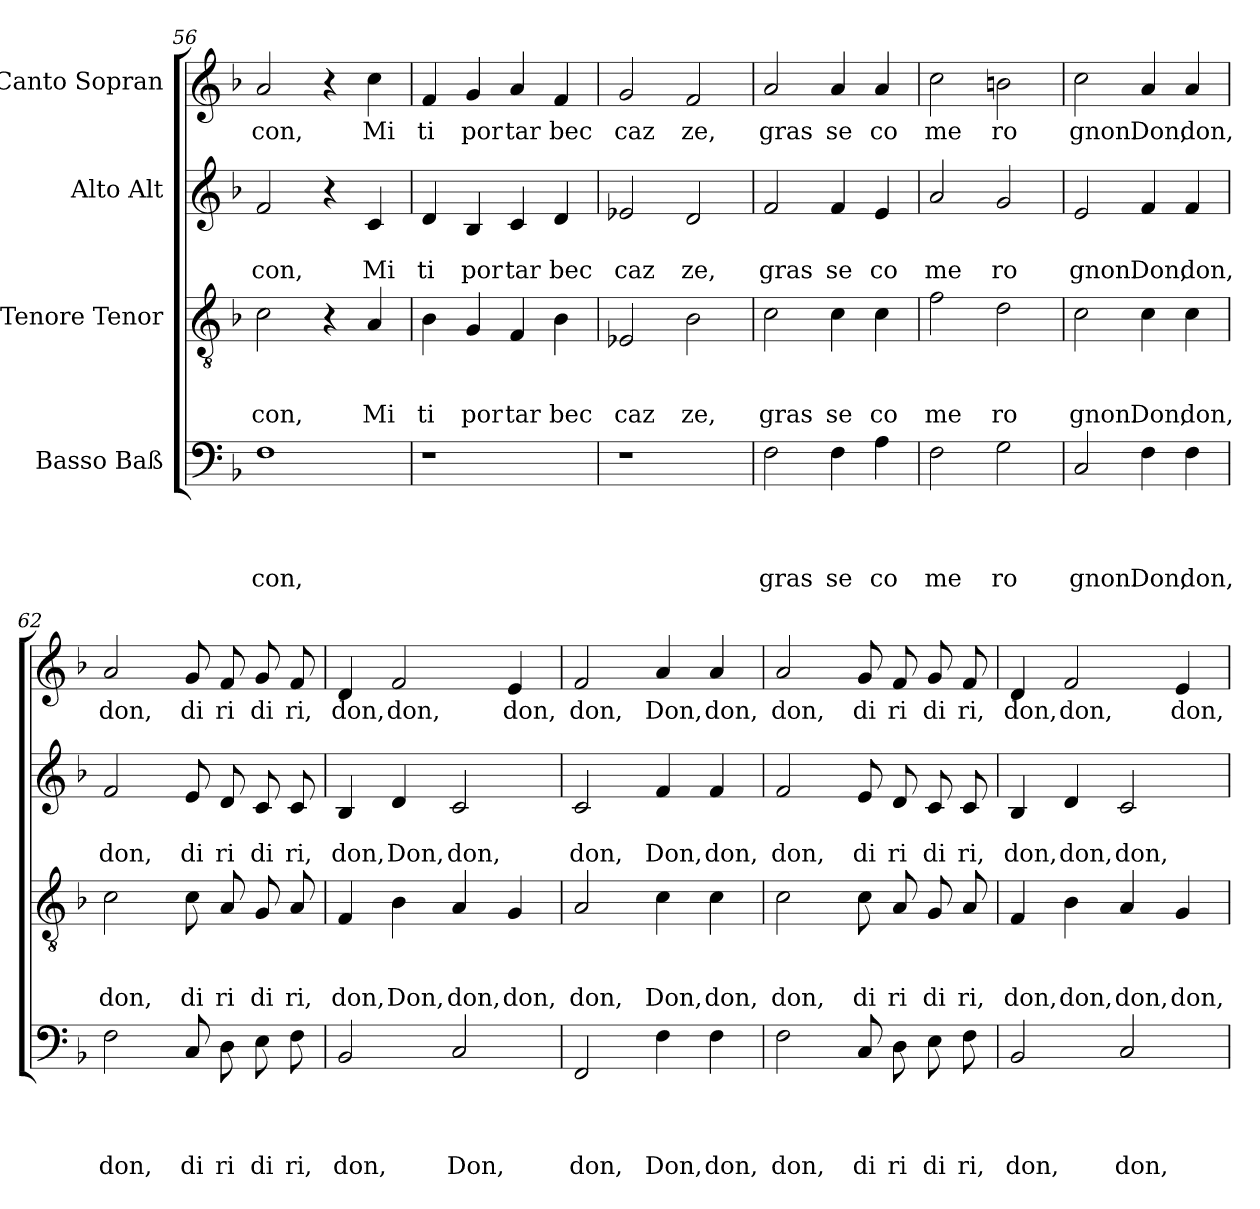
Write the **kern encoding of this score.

**kern	**text	**text	**text	**text	**kern	**text	**text	**text	**kern	**text	**text	**kern	**text
*part4	*part4	*part4	*part4	*part4	*part3	*part3	*part3	*part3	*part2	*part2	*part2	*part1	*part1
*staff4	*staff4	*staff4	*staff4	*staff4	*staff3	*staff3	*staff3	*staff3	*staff2	*staff2	*staff2	*staff1	*staff1
*I"Basso Baß	*	*	*	*	*I"Tenore Tenor	*	*	*	*I"Alto Alt	*	*	*I"Canto Sopran	*
*clefF4	*	*	*	*	*clefGv2	*	*	*	*clefG2	*	*	*clefG2	*
*ITrd-3c-5	*	*	*	*	*	*	*	*	*ITrd-3c-5	*	*	*ITrd-3c-5	*
*k[b-e-]	*	*	*	*	*k[b-]	*	*	*	*k[b-e-]	*	*	*k[b-e-]	*
*B-:	*	*	*	*	*F:	*	*	*	*B-:	*	*	*B-:	*
=56	=56	=56	=56	=56	=56	=56	=56	=56	=56	=56	=56	=56	=56
!	!	!	!	!LO:LY:b	!	!	!	!LO:LY:b	!	!	!LO:LY:b	!	!LO:LY:b
1B-	.	.	.	con,	2c\	.	.	con,	2b-/	.	con,	2dd/	con,
.	.	.	.	.	4r	.	.	.	4r	.	.	4r	.
!	!	!	!	!	!	!	!	!LO:LY:b	!	!	!LO:LY:b	!	!LO:LY:b
.	.	.	.	.	4A/	.	.	Mi	4f/	.	Mi	4ff\	Mi
=57	=57	=57	=57	=57	=57	=57	=57	=57	=57	=57	=57	=57	=57
!	!	!	!	!	!	!	!	!LO:LY:b	!	!	!LO:LY:b	!	!LO:LY:b
1r	.	.	.	.	4B-\	.	.	ti	4g/	.	ti	4b-/	ti
!	!	!	!	!	!	!	!	!LO:LY:b	!	!	!LO:LY:b	!	!LO:LY:b
.	.	.	.	.	4G/	.	.	por	4e-/	.	por	4cc/	por
!	!	!	!	!	!	!	!	!LO:LY:b	!	!	!LO:LY:b	!	!LO:LY:b
.	.	.	.	.	4F/	.	.	tar	4f/	.	tar	4dd/	tar
!	!	!	!	!	!	!	!	!LO:LY:b	!	!	!LO:LY:b	!	!LO:LY:b
.	.	.	.	.	4B-\	.	.	bec	4g/	.	bec	4b-/	bec
=58	=58	=58	=58	=58	=58	=58	=58	=58	=58	=58	=58	=58	=58
!	!	!	!	!	!	!	!	!LO:LY:b	!	!	!LO:LY:b	!	!LO:LY:b
1r	.	.	.	.	2E-X/	.	.	caz	2a-X/	.	caz	2cc/	caz
!	!	!	!	!	!	!	!	!LO:LY:b	!	!	!LO:LY:b	!	!LO:LY:b
.	.	.	.	.	2B-\	.	.	ze,	2g/	.	ze,	2b-/	ze,
!!LO:PB:g=z
=59	=59	=59	=59	=59	=59	=59	=59	=59	=59	=59	=59	=59	=59
!	!	!	!	!LO:LY:b	!	!	!	!LO:LY:b	!	!	!LO:LY:b	!	!LO:LY:b
2B-\	.	.	.	gras	2c\	.	.	gras	2b-/	.	gras	2dd/	gras
!	!	!	!	!LO:LY:b	!	!	!	!LO:LY:b	!	!	!LO:LY:b	!	!LO:LY:b
4B-\	.	.	.	se	4c\	.	.	se	4b-/	.	se	4dd/	se
!	!	!	!	!LO:LY:b	!	!	!	!LO:LY:b	!	!	!LO:LY:b	!	!LO:LY:b
4d\	.	.	.	co	4c\	.	.	co	4a/	.	co	4dd/	co
=60	=60	=60	=60	=60	=60	=60	=60	=60	=60	=60	=60	=60	=60
!	!	!	!	!LO:LY:b	!	!	!	!LO:LY:b	!	!	!LO:LY:b	!	!LO:LY:b
2B-\	.	.	.	me	2f\	.	.	me	2dd/	.	me	2ff\	me
!	!	!	!	!LO:LY:b	!	!	!	!LO:LY:b	!	!	!LO:LY:b	!	!LO:LY:b
2c\	.	.	.	ro	2d\	.	.	ro	2cc/	.	ro	2een\	ro
=61	=61	=61	=61	=61	=61	=61	=61	=61	=61	=61	=61	=61	=61
!	!	!	!	!LO:LY:b	!	!	!	!LO:LY:b	!	!	!LO:LY:b	!	!LO:LY:b
2F/	.	.	.	gnon.	2c\	.	.	gnon.	2a/	.	gnon.	2ff\	gnon.
!	!	!	!	!LO:LY:b	!	!	!	!LO:LY:b	!	!	!LO:LY:b	!	!LO:LY:b
4B-\	.	.	.	Don,	4c\	.	.	Don,	4b-/	.	Don,	4dd/	Don,
!	!	!	!	!LO:LY:b	!	!	!	!LO:LY:b	!	!	!LO:LY:b	!	!LO:LY:b
4B-\	.	.	.	don,	4c\	.	.	don,	4b-/	.	don,	4dd/	don,
=62	=62	=62	=62	=62	=62	=62	=62	=62	=62	=62	=62	=62	=62
!	!	!	!	!LO:LY:b	!	!	!	!LO:LY:b	!	!	!LO:LY:b	!	!LO:LY:b
2B-\	.	.	.	don,	2c\	.	.	don,	2b-/	.	don,	2dd/	don,
!	!	!	!	!LO:LY:b	!	!	!	!LO:LY:b	!	!	!LO:LY:b	!	!LO:LY:b
8F/	.	.	.	di	8c\	.	.	di	8a/	.	di	8cc/	di
!	!	!	!	!LO:LY:b	!	!	!	!LO:LY:b	!	!	!LO:LY:b	!	!LO:LY:b
8G\	.	.	.	ri	8A/	.	.	ri	8g/	.	ri	8b-/	ri
!	!	!	!	!LO:LY:b	!	!	!	!LO:LY:b	!	!	!LO:LY:b	!	!LO:LY:b
8A\	.	.	.	di	8G/	.	.	di	8f/	.	di	8cc/	di
!	!	!	!	!LO:LY:b	!	!	!	!LO:LY:b	!	!	!LO:LY:b	!	!LO:LY:b
8B-\	.	.	.	ri,	8A/	.	.	ri,	8f/	.	ri,	8b-/	ri,
=63	=63	=63	=63	=63	=63	=63	=63	=63	=63	=63	=63	=63	=63
!	!	!	!	!LO:LY:b	!	!	!	!LO:LY:b	!	!	!LO:LY:b	!	!LO:LY:b
2E-/	.	.	.	don,	4F/	.	.	don,	4e-/	.	don,	4g/	don,
!	!	!	!	!	!	!	!	!LO:LY:b	!	!	!LO:LY:b	!	!LO:LY:b
.	.	.	.	.	4B-\	.	.	Don,	4g/	.	Don,	2b-/	don,
!	!	!	!	!LO:LY:b	!	!	!	!LO:LY:b	!	!	!LO:LY:b	!	!
2F/	.	.	.	Don,	4A/	.	.	don,	2f/	.	don,	.	.
!	!	!	!	!	!	!	!	!LO:LY:b	!	!	!	!	!LO:LY:b
.	.	.	.	.	4G/	.	.	don,	.	.	.	4a/	don,
=64	=64	=64	=64	=64	=64	=64	=64	=64	=64	=64	=64	=64	=64
!	!	!	!	!LO:LY:b	!	!	!	!LO:LY:b	!	!	!LO:LY:b	!	!LO:LY:b
2BB-/	.	.	.	don,	2A/	.	.	don,	2f/	.	don,	2b-/	don,
!	!	!	!	!LO:LY:b	!	!	!	!LO:LY:b	!	!	!LO:LY:b	!	!LO:LY:b
4B-\	.	.	.	Don,	4c\	.	.	Don,	4b-/	.	Don,	4dd/	Don,
!	!	!	!	!LO:LY:b	!	!	!	!LO:LY:b	!	!	!LO:LY:b	!	!LO:LY:b
4B-\	.	.	.	don,	4c\	.	.	don,	4b-/	.	don,	4dd/	don,
=65	=65	=65	=65	=65	=65	=65	=65	=65	=65	=65	=65	=65	=65
!	!	!	!	!LO:LY:b	!	!	!	!LO:LY:b	!	!	!LO:LY:b	!	!LO:LY:b
2B-\	.	.	.	don,	2c\	.	.	don,	2b-/	.	don,	2dd/	don,
!	!	!	!	!LO:LY:b	!	!	!	!LO:LY:b	!	!	!LO:LY:b	!	!LO:LY:b
8F/	.	.	.	di	8c\	.	.	di	8a/	.	di	8cc/	di
!	!	!	!	!LO:LY:b	!	!	!	!LO:LY:b	!	!	!LO:LY:b	!	!LO:LY:b
8G\	.	.	.	ri	8A/	.	.	ri	8g/	.	ri	8b-/	ri
!	!	!	!	!LO:LY:b	!	!	!	!LO:LY:b	!	!	!LO:LY:b	!	!LO:LY:b
8A\	.	.	.	di	8G/	.	.	di	8f/	.	di	8cc/	di
!	!	!	!	!LO:LY:b	!	!	!	!LO:LY:b	!	!	!LO:LY:b	!	!LO:LY:b
8B-\	.	.	.	ri,	8A/	.	.	ri,	8f/	.	ri,	8b-/	ri,
!!LO:LB:g=z
=66	=66	=66	=66	=66	=66	=66	=66	=66	=66	=66	=66	=66	=66
!	!	!	!	!LO:LY:b	!	!	!	!LO:LY:b	!	!	!LO:LY:b	!	!LO:LY:b
2E-/	.	.	.	don,	4F/	.	.	don,	4e-/	.	don,	4g/	don,
!	!	!	!	!	!	!	!	!LO:LY:b	!	!	!LO:LY:b	!	!LO:LY:b
.	.	.	.	.	4B-\	.	.	don,	4g/	.	don,	2b-/	don,
!	!	!	!	!LO:LY:b	!	!	!	!LO:LY:b	!	!	!LO:LY:b	!	!
2F/	.	.	.	don,	4A/	.	.	don,	2f/	.	don,	.	.
!	!	!	!	!	!	!	!	!LO:LY:b	!	!	!	!	!LO:LY:b
.	.	.	.	.	4G/	.	.	don,	.	.	.	4a/	don,
=	=	=	=	=	=	=	=	=	=	=	=	=	=
*-	*-	*-	*-	*-	*-	*-	*-	*-	*-	*-	*-	*-	*-
